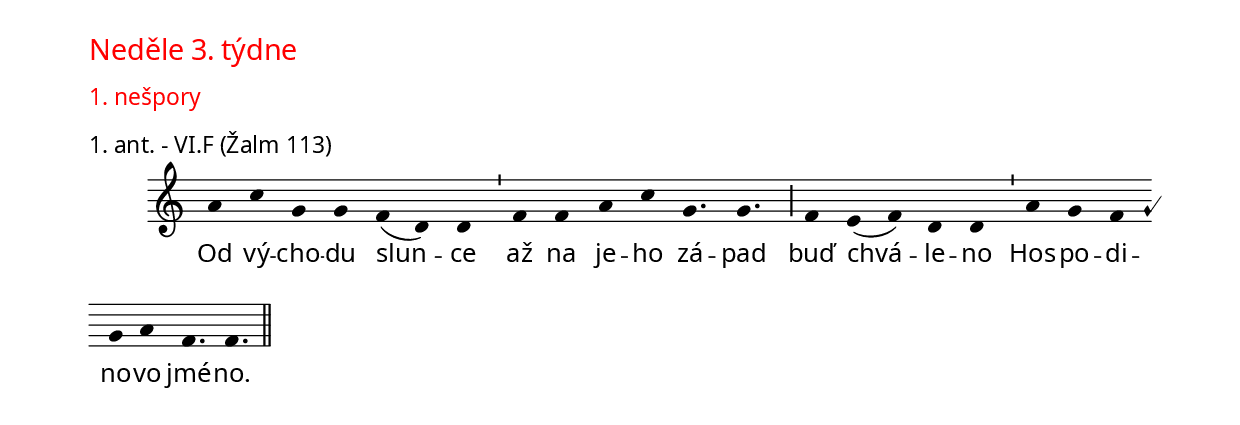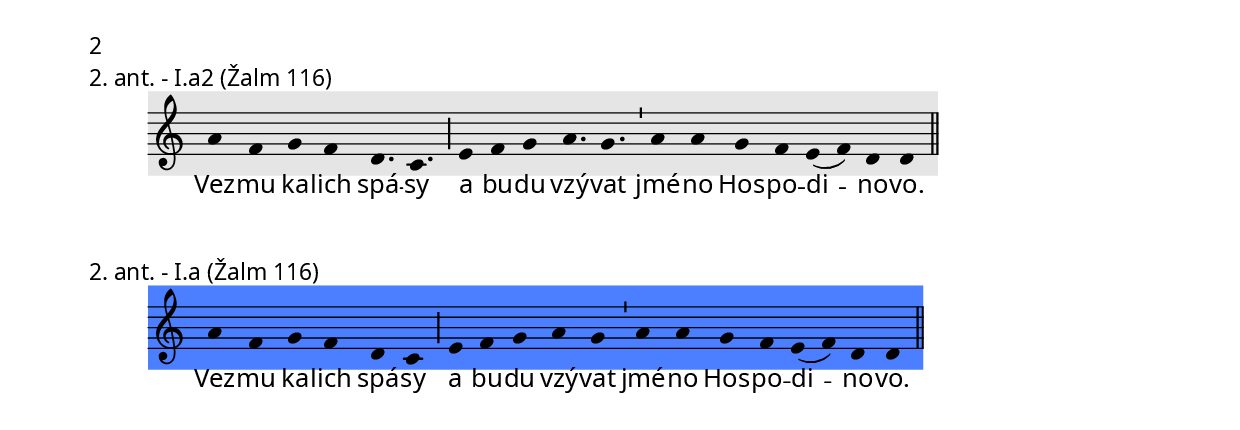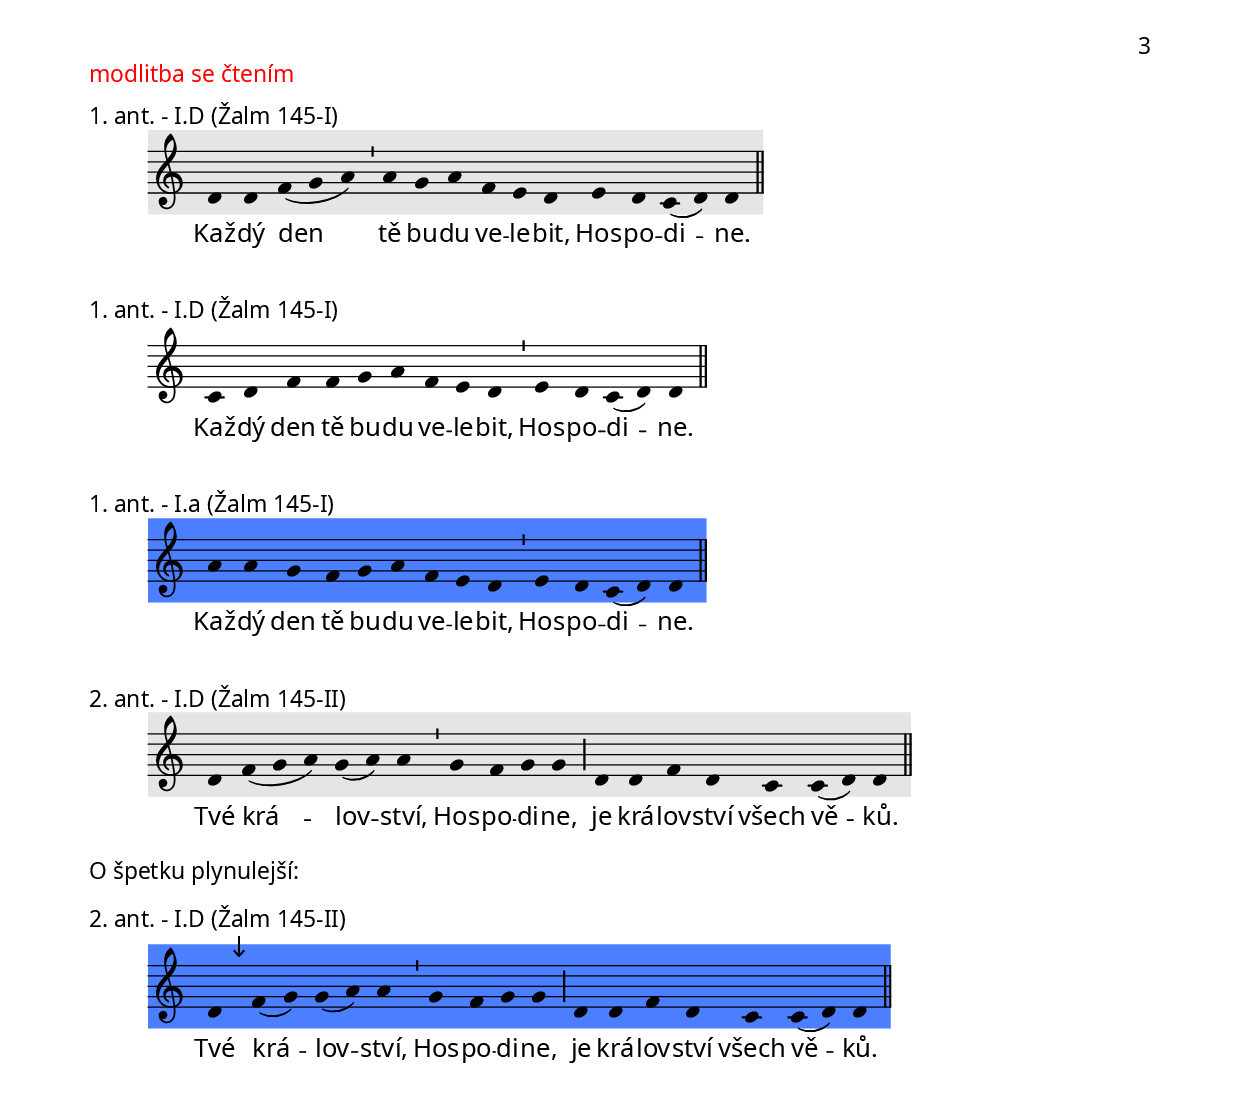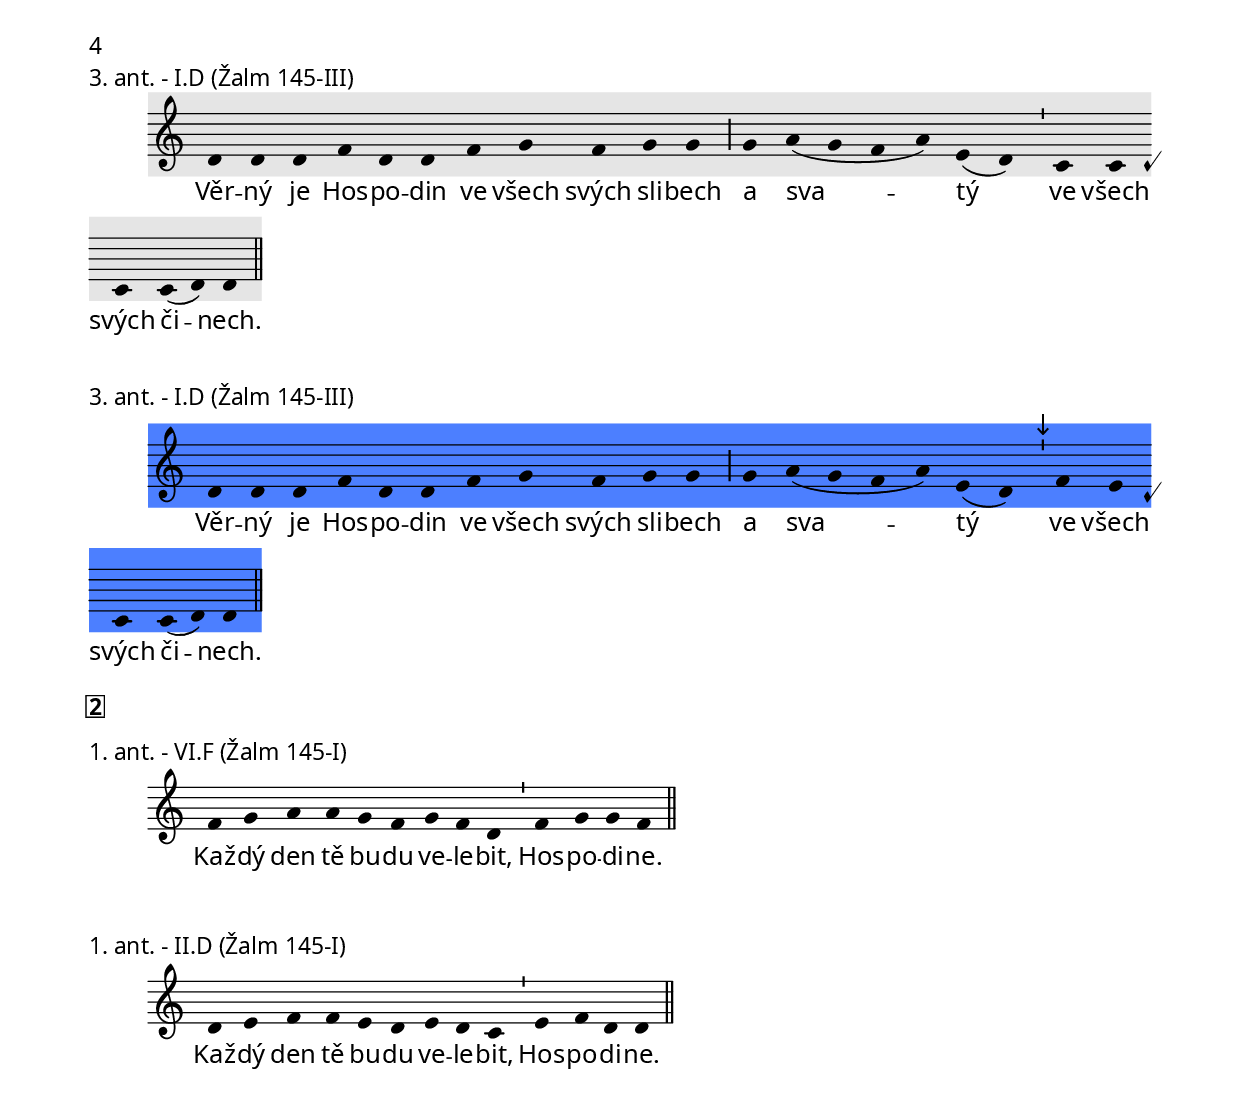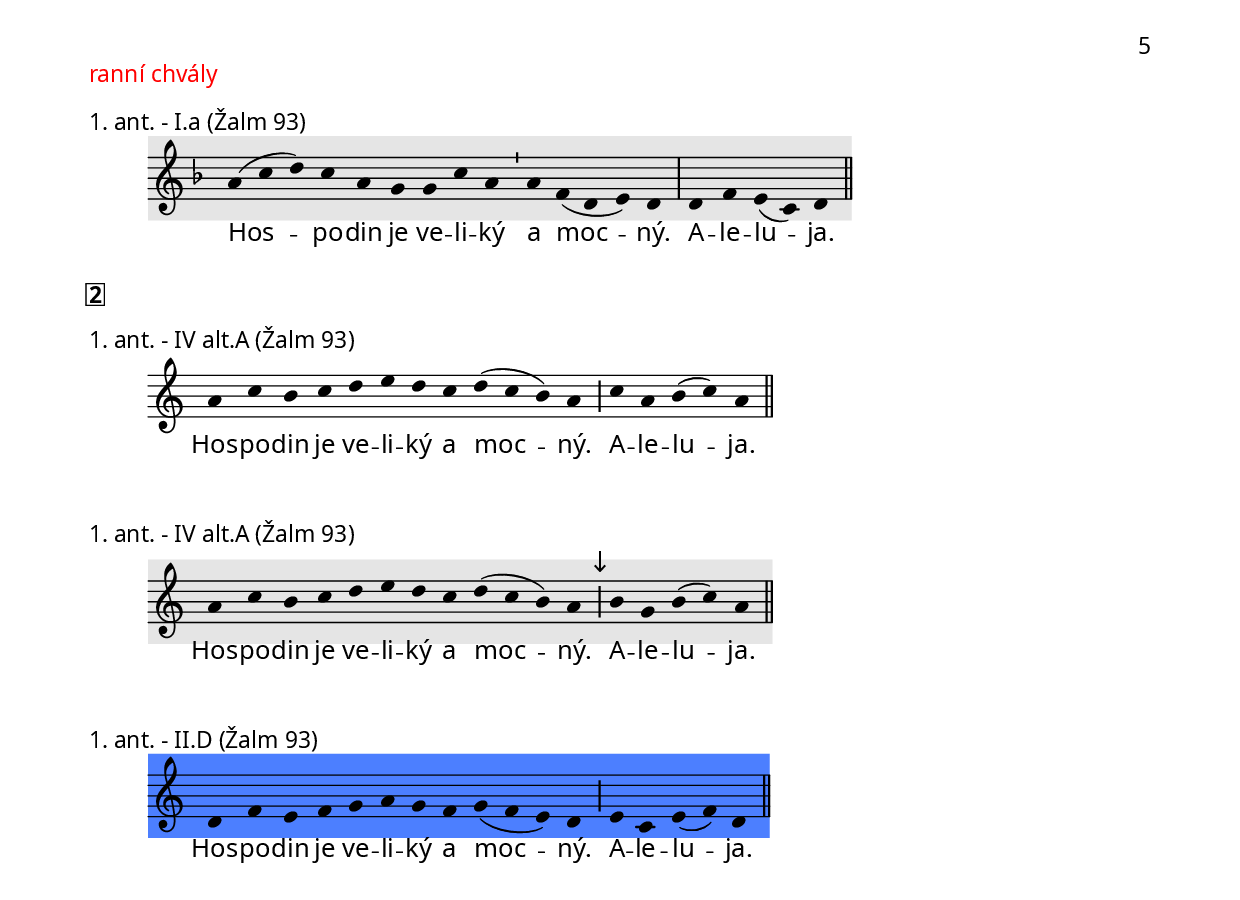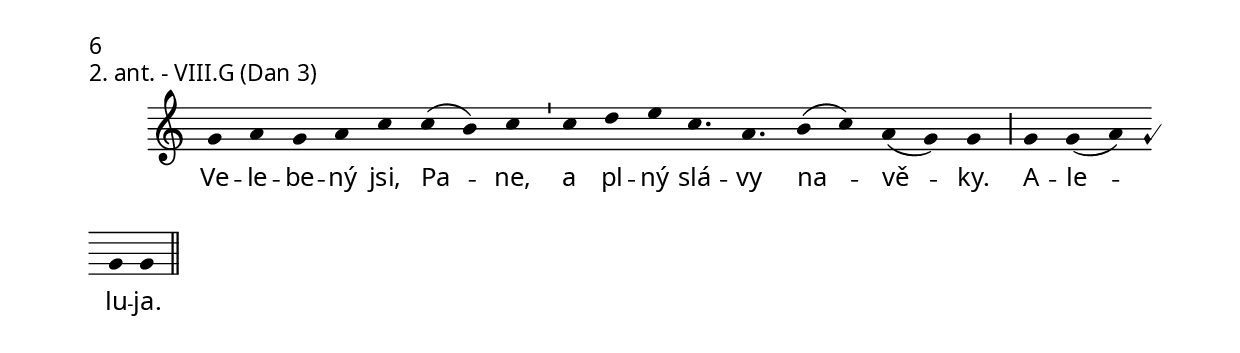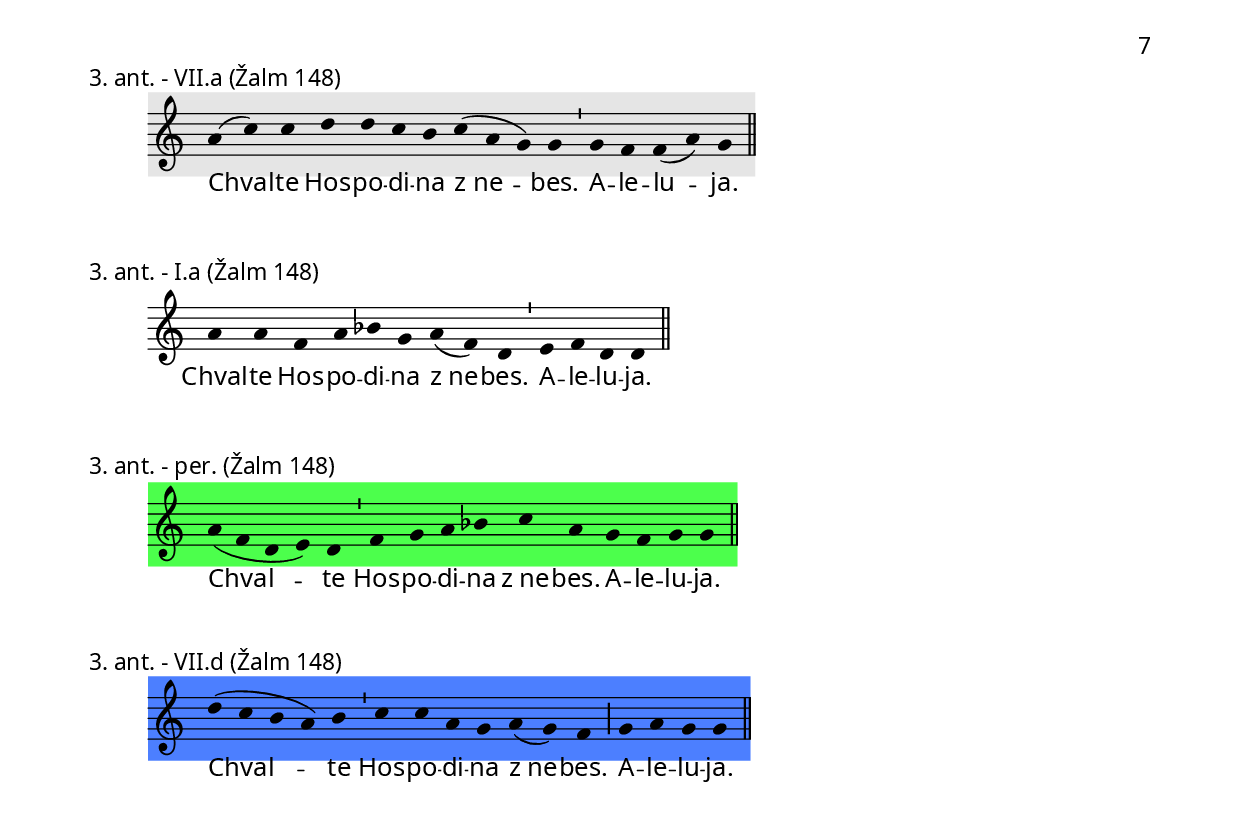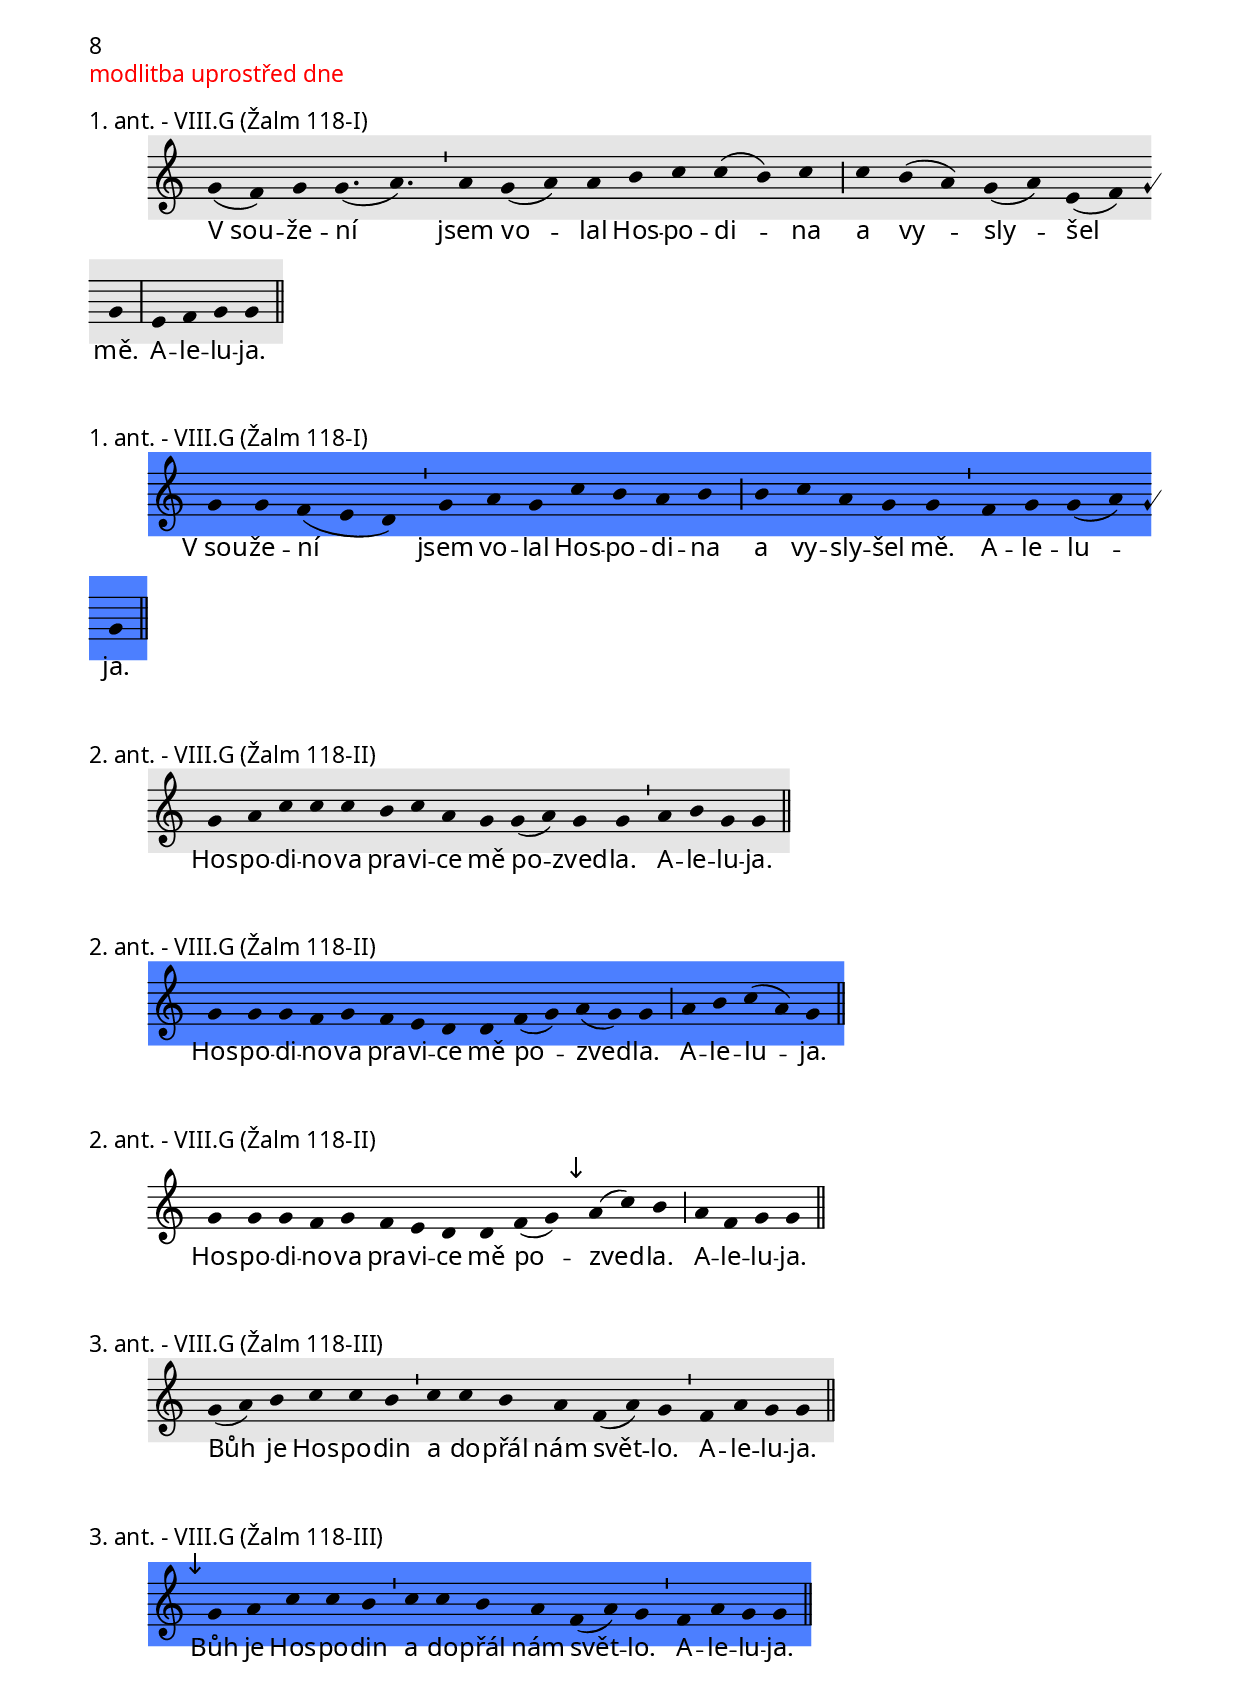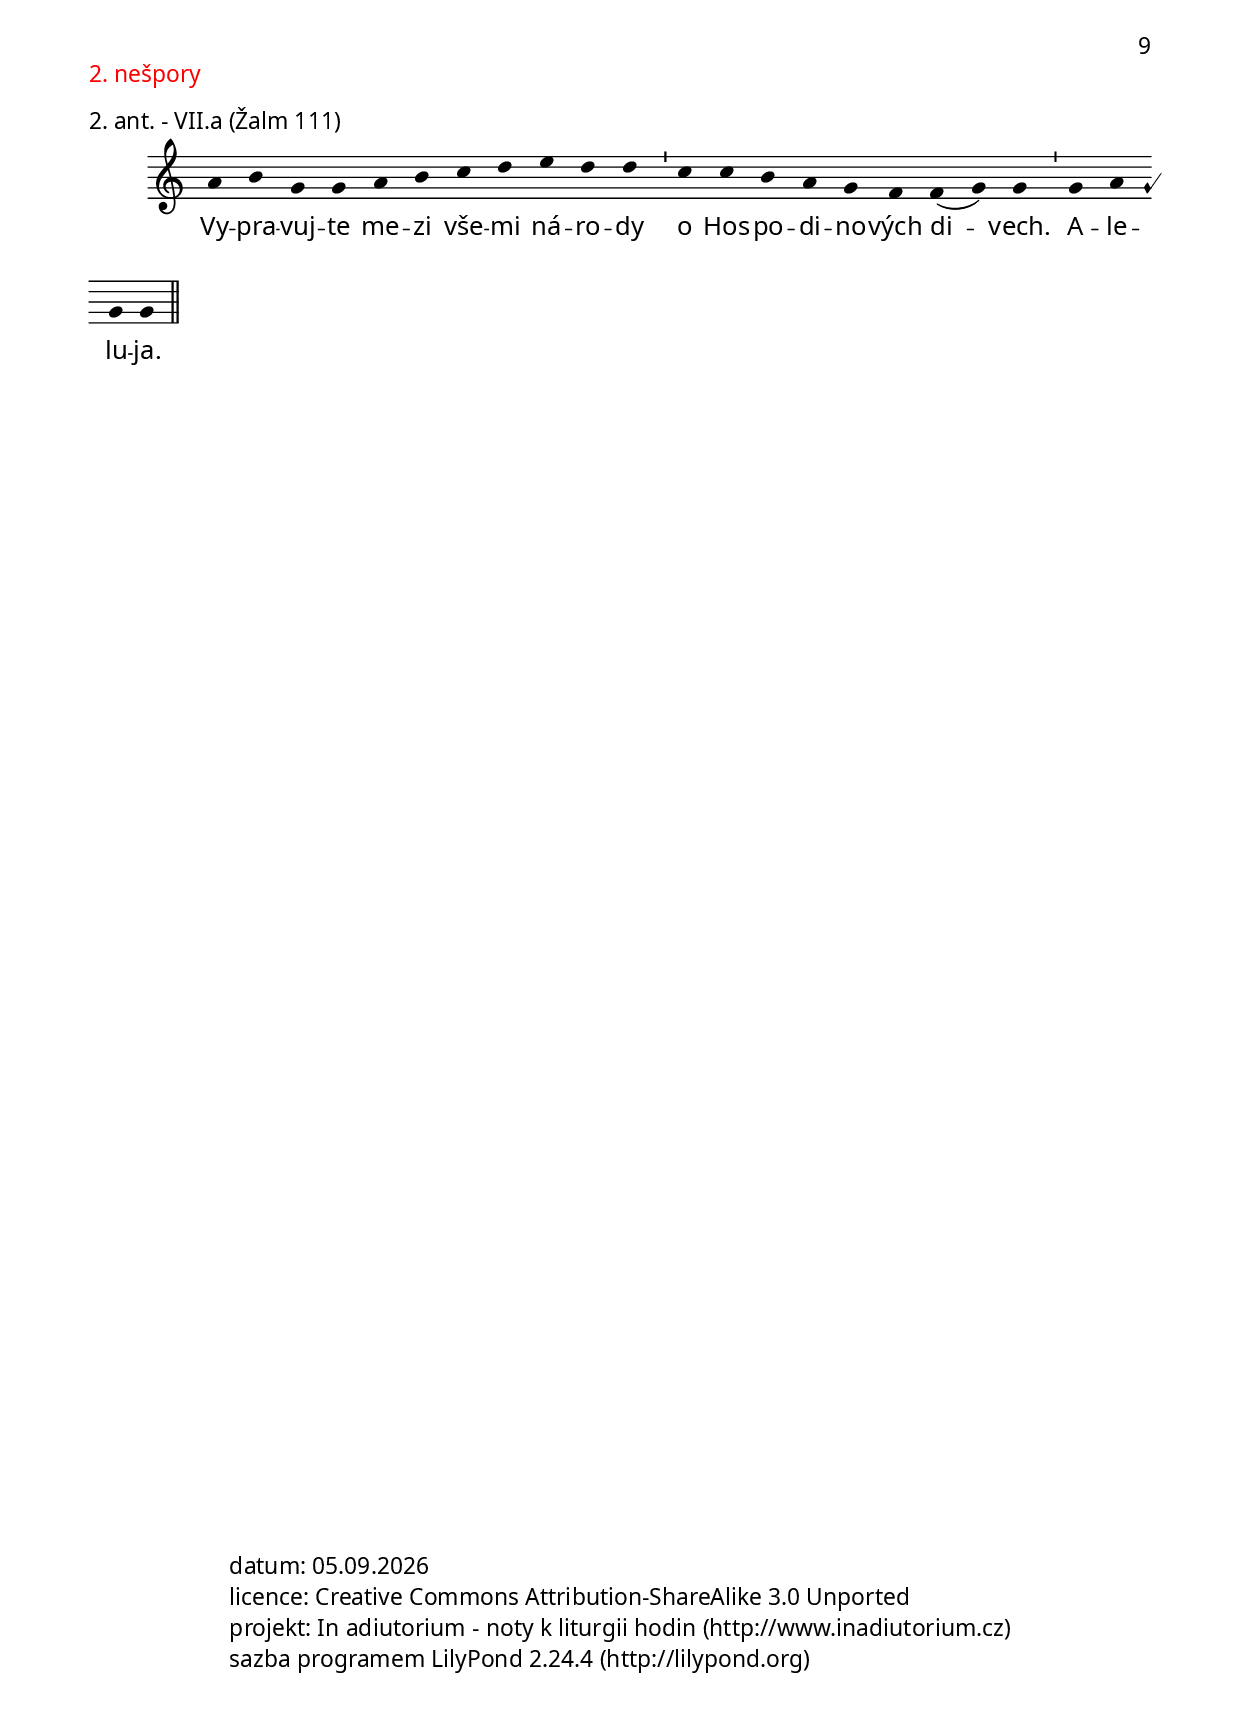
\include "../spolecne.ly"

\markup {\nadpisDen {Neděle 3. týdne}}

\markup {\nadpisHodinka {"1. nešpory"}}

\score {
  \relative c'' {
    \choralniRezim
    a4 c g g f( d) d \barMin
    f4 f a c g4. g \barMaior
    f4 e( f) d d \barMin
    a' g f g a f4. f \barFinalis
  }
  \addlyrics {
    Od vý -- cho -- du slun -- ce až na je -- ho zá -- pad
    buď chvá -- le -- no Hos -- po -- di -- no -- vo jmé -- no.
  }
  \header {
    quid = "1. ant."
    modus = "VI"
    differentia = "F"
    psalmus = "Žalm 113"
    id = "1ne-ant1"
    piece = \markup {\sestavTitulek}
  }
}

\pageBreak

\score {
  \relative c'' {
    \zvyraznovacSedy
    \choralniRezim
    a4 f g f d4. c \barMaior
    e4 f g a4. g \barMin
    a4 a g f e( f) d d \barFinalis
  }
  \addlyrics {
    Vez -- mu ka -- lich spá -- sy a bu -- du vzý -- vat
    jmé -- no Hos -- po -- di -- no -- vo.
  }
  \header {
    quid = "2. ant."
    modus = "I"
    differentia = "a2"
    psalmus = "Žalm 116"
    id = "1ne-ant2"
    piece = \markup {\sestavTitulek}
  }
}

\score {
  \relative c'' {
    \zvyraznovacModry
    \choralniRezim
    a4 f g f d c \barMaior
    e f g a g \barMin
    a a g f e( f) d d \barFinalis
  }
  \addlyrics {
    Vez -- mu ka -- lich spá -- sy a bu -- du vzý -- vat
    jmé -- no Hos -- po -- di -- no -- vo.
  }
  \header {
    quid = "2. ant."
    modus = "I"
    differentia = "a"
    psalmus = "Žalm 116"
    id = "1ne-ant2"
    piece = \markup {\sestavTitulek}
  }
}

%\score { \tInedeleInespAntIII }

%\score { \tInedeleInespResp }

%\markup {\nadpisHodinka {"invitatorium"}}

%\score { \tInedeleInvitatorium }

\pageBreak

\markup {\nadpisHodinka {"modlitba se čtením"}}

\score {
  \relative c' {
    \zvyraznovacSedy
    \choralniRezim
    d d f( g a) \barMin a g a f e d e d c( d) d \barFinalis
  }
  \addlyrics {
    Kaž -- dý den tě bu -- du ve -- le -- bit, Hos -- po -- di -- ne.
  }
  \header {
    quid = "1. ant."
    modus = "I"
    differentia = "D"
    psalmus = "Žalm 145-I"
    id = ""
    piece = \markup {\sestavTitulek}
  }
}

\score {
  \relative c' {
    \choralniRezim
    c4 d f f g a f e d \barMin
    e d c( d) d \barFinalis
  }
  \addlyrics {
    Kaž -- dý den tě bu -- du ve -- le -- bit,
    Hos -- po -- di -- ne.
  }
  \header {
    quid = "1. ant."
    modus = "I"
    differentia = "D"
    psalmus = "Žalm 145-I"
    id = "mc-ant1"
    piece = \markup {\sestavTitulek}
  }
}

\score {
  \relative c'' {
    \zvyraznovacModry
    \choralniRezim
    a4 a g f g a f e d \barMin
    e d c( d) d \barFinalis
  }
  \addlyrics {
    Kaž -- dý den tě bu -- du ve -- le -- bit,
    Hos -- po -- di -- ne.
  }
  \header {
    quid = "1. ant."
    modus = "I"
    differentia = "a"
    psalmus = "Žalm 145-I"
    id = "mc-ant1"
    piece = \markup {\sestavTitulek}
  }
}

\score {
  \relative c' {
    \zvyraznovacSedy
    \choralniRezim
    d f( g a) g( a) a \barMin g f g g \barMaior
    d d f d c c( d) d \barFinalis
  }
  \addlyrics {
    Tvé krá -- lov -- ství, Hos -- po -- di -- ne,
    je krá -- lov -- ství všech vě -- ků.
  }
  \header {
    quid = "2. ant."
    modus = "I"
    differentia = "D"
    psalmus = "Žalm 145-II"
    id = ""
    piece = \markup {\sestavTitulek}
  }
}

\markup{O špetku plynulejší:}

\score {
  \relative c' {
    \zvyraznovacModry
    \choralniRezim
    d \mark\sipka f( g) g( a) a \barMin g f g g \barMaior
    d d f d c c( d) d \barFinalis
  }
  \addlyrics {
    Tvé krá -- lov -- ství, Hos -- po -- di -- ne,
    je krá -- lov -- ství všech vě -- ků.
  }
  \header {
    quid = "2. ant."
    modus = "I"
    differentia = "D"
    psalmus = "Žalm 145-II"
    id = "mc-ant2"
    piece = \markup {\sestavTitulek}
  }
}

\score {
  \relative c' {
    \zvyraznovacSedy
    \choralniRezim
    d d d f d d f g f g g \barMaior
    g a( g f a) e( d) \barMin c c c c( d) d \barFinalis
  }
  \addlyrics {
    Věr -- ný je Hos -- po -- din ve všech svých sli -- bech
    a sva -- tý ve všech svých či -- nech.
  }
  \header {
    quid = "3. ant."
    modus = "I"
    differentia = "D"
    psalmus = "Žalm 145-III"
    id = ""
    piece = \markup {\sestavTitulek}
  }
}

\score {
  \relative c' {
    \zvyraznovacModry
    \choralniRezim
    d d d f d d f g f g g \barMaior
    g a( g f a) e( d) \barMin \mark\sipka f e c c( d) d \barFinalis
  }
  \addlyrics {
    Věr -- ný je Hos -- po -- din ve všech svých sli -- bech
    a sva -- tý ve všech svých či -- nech.
  }
  \header {
    quid = "3. ant."
    modus = "I"
    differentia = "D"
    psalmus = "Žalm 145-III"
    id = "mc-ant3"
    piece = \markup {\sestavTitulek}
  }
}

%\markup{
%  Koná-li se vigilie: antifona viz neděle 1. týdne,
%  s. \page-ref #'vigilieAntMezidobi "0" "?"
%}

\markup\nadpisSkupiny 2

\score {
  \relative c' {
    \choralniRezim
    f4 g a a g f g f d \barMin
    f g g f \barFinalis
  }
  \addlyrics {
    Kaž -- dý den tě bu -- du ve -- le -- bit,
    Hos -- po -- di -- ne.
  }
  \header {
    quid = "1. ant."
    modus = "VI"
    differentia = "F"
    psalmus = "Žalm 145-I"
    id = "mc-ant1"
    piece = \markup {\sestavTitulek}
  }
}

\score {
  \relative c' {
    \choralniRezim
    d4 e f f e d e d c \barMin
    e f d d \barFinalis
  }
  \addlyrics {
    Kaž -- dý den tě bu -- du ve -- le -- bit,
    Hos -- po -- di -- ne.
  }
  \header {
    quid = "1. ant."
    modus = "II"
    differentia = "D"
    psalmus = "Žalm 145-I"
    id = "mc-ant1"
    piece = \markup {\sestavTitulek}
  }
}

\pageBreak

\markup {\nadpisHodinka {"ranní chvály"}}

\score {
  \relative c'' {
    \zvyraznovacSedy
    \choralniRezim
    \key f \major
    a4( c d) c a g g c a \barMin
    a f( d e) d \barMax
    d f e( c) d \barFinalis
  }
  \addlyrics {
    Hos -- po -- din je ve -- li -- ký a moc -- ný. A -- le -- lu -- ja.
  }
  \header {
    quid = "1. ant."
    modus = "I"
    differentia = "a"
    psalmus = "Žalm 93"
    id = "rch-ant1"
    piece = \markup {\sestavTitulek}
  }
}

\markup\nadpisSkupiny 2

\score {
  \relative c'' {
    \choralniRezim
    a4 c b c d e d c d( c b) a \barMaior
    c a b( c) a \barFinalis
  }
  \addlyrics {
    Hos -- po -- din je ve -- li -- ký a moc -- ný.
    A -- le -- lu -- ja.
  }
  \header {
    quid = "1. ant."
    modus = "IV alt"
    differentia = "A"
    psalmus = "Žalm 93"
    id = "rch-ant1"
    piece = \markup {\sestavTitulek}
  }
}

\score {
  \relative c'' {
    \zvyraznovacSedy
    \choralniRezim
    a4 c b c d e d c d( c b) a \barMaior
    \mark\sipka b g b( c) a \barFinalis
  }
  \addlyrics {
    Hos -- po -- din je ve -- li -- ký a moc -- ný.
    A -- le -- lu -- ja.
  }
  \header {
    quid = "1. ant."
    modus = "IV alt"
    differentia = "A"
    psalmus = "Žalm 93"
    id = "rch-ant1"
    piece = \markup {\sestavTitulek}
  }
}

\score {
  \relative c' {
    \zvyraznovacModry
    \choralniRezim
    d4 f e f g a g f g( f e) d \barMaior
    e c e( f) d \barFinalis
  }
  \addlyrics {
    Hos -- po -- din je ve -- li -- ký a moc -- ný.
    A -- le -- lu -- ja.
  }
  \header {
    quid = "1. ant."
    modus = "II"
    differentia = "D"
    psalmus = "Žalm 93"
    id = "rch-ant1"
    piece = \markup {\sestavTitulek}
  }
}

\pageBreak

\score {
  \relative c'' {
    \choralniRezim
    g4 a g a c c( b) c \barMin
    c4 d e c4. a b4( c) a( g) g \barMaior
    g4 g( a) g g \barFinalis
  }
  \addlyrics {
    Ve -- le -- be -- ný jsi, Pa -- ne,
    a pl -- ný slá -- vy na -- vě -- ky. A -- le -- lu -- ja.
  }
  \header {
    quid = "2. ant."
    modus = "VIII"
    differentia = "G"
    psalmus = "Dan 3"
    id = "rch-ant2"
    piece = \markup {\sestavTitulek}
  }
}

\pageBreak

\score {
  \relative c'' {
    \zvyraznovacSedy
    \choralniRezim
    a4( c) c d d c b c( a g) g \barMin
    g f f( a) g \barFinalis
  }
  \addlyrics {
    Chval -- te Hos -- po -- di -- na z_ne -- bes. A -- le -- lu -- ja.
  }
  \header {
    quid = "3. ant."
    modus = "VII"
    differentia = "a"
    psalmus = "Žalm 148"
    id = "rch-ant3"
    piece = \markup {\sestavTitulek}
  }
}

\score {
  \relative c'' {
    \choralniRezim
    a4 a f a bes g a( f) d \barMin
    e f d d \barFinalis
  }
  \addlyrics {
    Chval -- te Hos -- po -- di -- na z_ne -- bes.
    A -- le -- lu -- ja.
  }
  \header {
    quid = "3. ant."
    modus = "I"
    differentia = "a"
    psalmus = "Žalm 148"
    id = "rch-ant3"
    piece = \markup {\sestavTitulek}
  }
}

\score {
  \relative c'' {
    \zvyraznovacZeleny
    \choralniRezim
    a( f d e) d \barMin f g a bes c a g f g g \barFinalis
  }
  \addlyrics {
    Chval -- te
    Hos -- po -- di -- na z_ne -- bes. A -- le -- lu -- ja.
  }
  \header {
    quid = "3. ant."
    modus = "per"
    differentia = ""
    psalmus = "Žalm 148"
    id = "rch-ant3"
    piece = \markup {\sestavTitulek}
  }
}

\score {
  \relative c'' {
    \zvyraznovacModry
    \choralniRezim
    d4( c b a) b \barMin
    c c a g a( g) f \barMaior
    g a g g \barFinalis
  }
  \addlyrics {
    Chval -- te
    Hos -- po -- di -- na z_ne -- bes.
    A -- le -- lu -- ja.
  }
  \header {
    quid = "3. ant."
    modus = "VII"
    differentia = "d"
    psalmus = "Žalm 148"
    id = "rch-ant3"
    piece = \markup {\sestavTitulek}
  }
}

\pageBreak

%\score { \tInedeleLaudResp }

\markup {\nadpisHodinka {"modlitba uprostřed dne"}}

\score {
  \relative c'' {
    \zvyraznovacSedy
    \choralniRezim
    g4( f) g g4.( a) \barMin
    a4 g( a) a b c c( b) c \barMaior
    c b( a) g( a) e( f) g \barMax
    e f g g \barFinalis
  }
  \addlyrics {
    V_sou -- že -- ní
    jsem vo -- lal Hos -- po -- di -- na
    a vy -- sly -- šel mě.
    A -- le -- lu -- ja.
  }
  \header {
    quid = "1. ant."
    modus = "VIII"
    differentia = "G"
    psalmus = "Žalm 118-I"
    id = "up-ant1"
    piece = \markup {\sestavTitulek}
  }
}

\score {
  \relative c'' {
    \zvyraznovacModry
    \choralniRezim
    g4 g f( e d) \barMin g a g c b a b \barMaior
    b c a g g \barMin f g g( a) g \barFinalis
  }
  \addlyrics {
    V_sou -- že -- ní
    jsem vo -- lal Hos -- po -- di -- na
    a vy -- sly -- šel mě.
    A -- le -- lu -- ja.
  }
  \header {
    quid = "1. ant."
    modus = "VIII"
    differentia = "G"
    psalmus = "Žalm 118-I"
    id = "up-ant1"
    piece = \markup {\sestavTitulek}
  }
}

\score {
  \relative c'' {
    \zvyraznovacSedy
    \choralniRezim
    g4 a c c c b c a g g( a) g g \barMin
    a4 b g g \barFinalis
  }
  \addlyrics {
    Hos -- po -- di -- no -- va pra -- vi -- ce mě po -- zved -- la.
    A -- le -- lu -- ja.
  }
  \header {
    quid = "2. ant."
    modus = "VIII"
    differentia = "G"
    psalmus = "Žalm 118-II"
    id = "up-ant2"
    piece = \markup {\sestavTitulek}
  }
}

\score {
  \relative c'' {
    \zvyraznovacModry
    \choralniRezim
    g4 g g f g f e d d f( g) a( g) g \barMaior
    a4 b c( a) g \barFinalis
  }
  \addlyrics {
    Hos -- po -- di -- no -- va pra -- vi -- ce mě po -- zved -- la.
    A -- le -- lu -- ja.
  }
  \header {
    quid = "2. ant."
    modus = "VIII"
    differentia = "G"
    psalmus = "Žalm 118-II"
    id = "up-ant2"
    piece = \markup {\sestavTitulek}
  }
}

\score {
  \relative c'' {
    \choralniRezim
    g4 g g f g f e d d f( g) \mark\sipka a( c) b \barMaior
    a4 f g g \barFinalis
  }
  \addlyrics {
    Hos -- po -- di -- no -- va pra -- vi -- ce mě po -- zved -- la.
    A -- le -- lu -- ja.
  }
  \header {
    quid = "2. ant."
    modus = "VIII"
    differentia = "G"
    psalmus = "Žalm 118-II"
    id = "up-ant2"
    piece = \markup {\sestavTitulek}
  }
}

\score {
  \relative c'' {
    \zvyraznovacSedy
    \choralniRezim
    g4( a) b c c b \barMin
    c4 c b a f( a) g \barMin
    f4 a g g \barFinalis
  }
  \addlyrics {
    Bůh je Hos -- po -- din
    a do -- přál nám svět -- lo.
    A -- le -- lu -- ja.
  }
  \header {
    quid = "3. ant."
    modus = "VIII"
    differentia = "G"
    psalmus = "Žalm 118-III"
    id = "up-ant3"
    piece = \markup {\sestavTitulek}
  }
}

\score {
  \relative c'' {
    \zvyraznovacModry
    \choralniRezim
    \mark\sipka g4 a c c b \barMin
    c4 c b a f( a) g \barMin
    f4 a g g \barFinalis
  }
  \addlyrics {
    Bůh je Hos -- po -- din
    a do -- přál nám svět -- lo.
    A -- le -- lu -- ja.
  }
  \header {
    quid = "3. ant."
    modus = "VIII"
    differentia = "G"
    psalmus = "Žalm 118-III"
    id = "up-ant3"
    piece = \markup {\sestavTitulek}
  }
}

\pageBreak

\markup {\nadpisHodinka {"2. nešpory"}}

% \score { \tInedeleIInespAntI }

\score {
  \relative c'' {
    \choralniRezim
    a4 b g g a b c d e d d \barMin
    c4 c b a g f f( g) g \barMin
    g4 a g g \barFinalis
  }
  \addlyrics {
    Vy -- pra -- vuj -- te me -- zi vše -- mi ná -- ro -- dy
    o Hos -- po -- di -- no -- vých di -- vech. A -- le -- lu -- ja.
  }
  \header {
    quid = "2. ant."
    modus = "VII"
    differentia = "a"
    psalmus = "Žalm 111"
    id = "2ne-ant2"
    piece = \markup {\sestavTitulek}
  }
}

%\score { \tInedeleIInespAntIII }

%\score { \tInedeleIInespResp }
